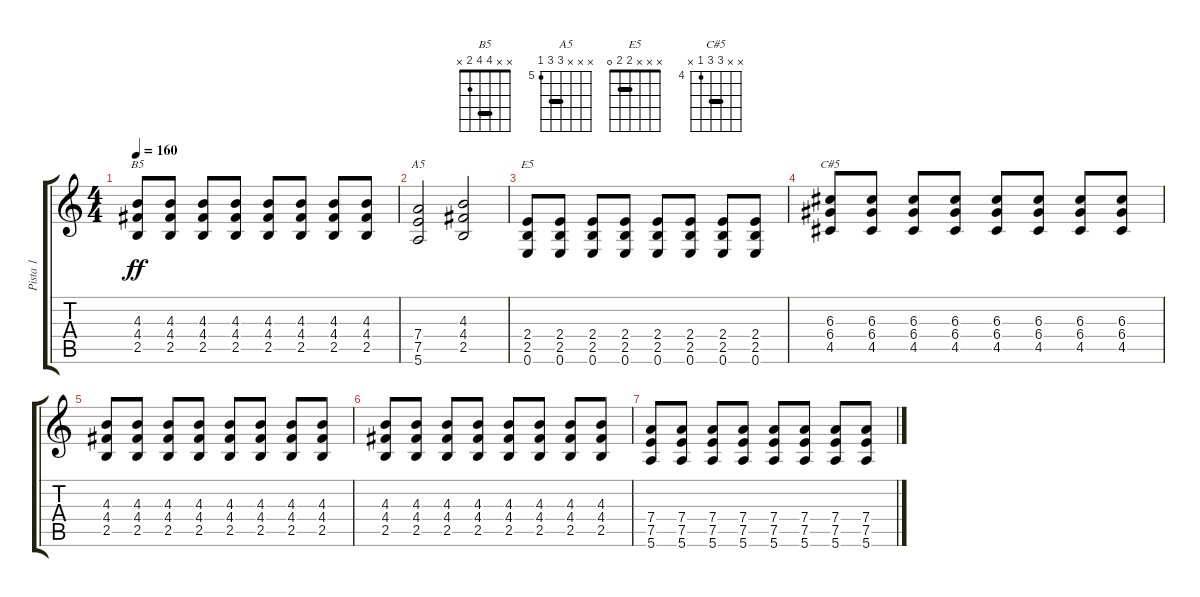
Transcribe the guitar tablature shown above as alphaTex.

\track ("Pista 1" "Pista 1") {instrument distortionguitar}
\staff {score tabs}
\tuning (E4 B3 G3 D3 A2 E2) {hide}
\chord ("B5" x x 4 4 2 x) {barre 4}
\chord ("A5" x x x 7 7 5) {firstfret 5 barre 7}
\chord ("E5" x x x 2 2 0) {barre 2}
\chord ("C#5" x x 6 6 4 x) {firstfret 4 barre 6}
\ts (4 4)
\tempo 160
\clef g2
\ks c
(4.3 4.4 2.5).8{ch "B5" dy ff} (4.3 4.4 2.5).8 (4.3 4.4 2.5).8 (4.3 4.4 2.5).8 (4.3 4.4 2.5).8 (4.3 4.4 2.5).8 (4.3 4.4 2.5).8 (4.3 4.4 2.5).8 |
(7.4 7.5 5.6).2{ch "A5"} (4.3 4.4 2.5).2 |
(2.4 2.5 0.6).8{ch "E5"} (2.4 2.5 0.6).8 (2.4 2.5 0.6).8 (2.4 2.5 0.6).8 (2.4 2.5 0.6).8 (2.4 2.5 0.6).8 (2.4 2.5 0.6).8 (2.4 2.5 0.6).8 |
(6.3 6.4 4.5).8{ch "C#5"} (6.3 6.4 4.5).8 (6.3 6.4 4.5).8 (6.3 6.4 4.5).8 (6.3 6.4 4.5).8 (6.3 6.4 4.5).8 (6.3 6.4 4.5).8 (6.3 6.4 4.5).8 |
(4.3 4.4 2.5).8 (4.3 4.4 2.5).8 (4.3 4.4 2.5).8 (4.3 4.4 2.5).8 (4.3 4.4 2.5).8 (4.3 4.4 2.5).8 (4.3 4.4 2.5).8 (4.3 4.4 2.5).8 |
(4.3 4.4 2.5).8 (4.3 4.4 2.5).8 (4.3 4.4 2.5).8 (4.3 4.4 2.5).8 (4.3 4.4 2.5).8 (4.3 4.4 2.5).8 (4.3 4.4 2.5).8 (4.3 4.4 2.5).8 |
(7.4 7.5 5.6).8 (7.4 7.5 5.6).8 (7.4 7.5 5.6).8 (7.4 7.5 5.6).8 (7.4 7.5 5.6).8 (7.4 7.5 5.6).8 (7.4 7.5 5.6).8 (7.4 7.5 5.6).8
